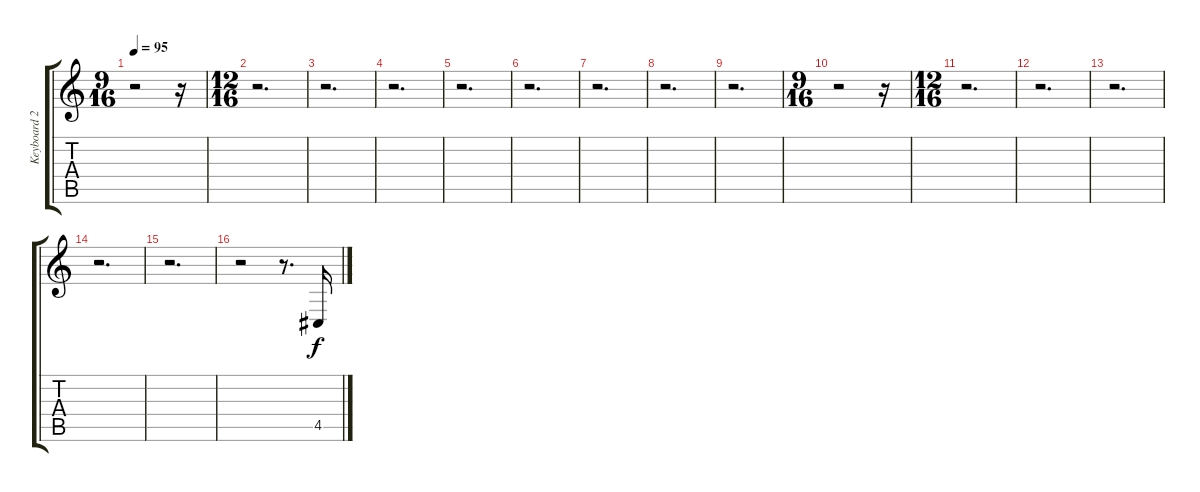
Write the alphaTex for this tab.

\track ("Keyboard 2" "Keyboard 2") {instrument clavinet}
\staff {score tabs}
\tuning (E4 B3 G3 D3 A2 E2) {hide}
\ts (9 16)
\tempo 95
\clef g2
\ks c
r.2{dy f} r.16 |
\ts (12 16)
r.2{d} |
r.2{d} |
r.2{d} |
r.2{d} |
r.2{d} |
r.2{d} |
r.2{d} |
r.2{d} |
\ts (9 16)
r.2 r.16 |
\ts (12 16)
r.2{d} |
r.2{d} |
r.2{d} |
r.2{d} |
r.2{d} |
r.2 r.8{d} 4.5.16
